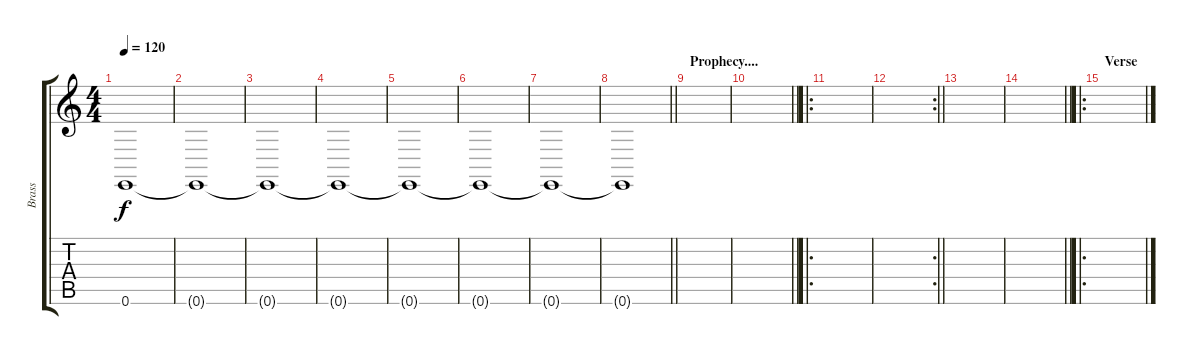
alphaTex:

\track ("Brass" "Brass") {instrument brasssection}
\staff {score tabs}
\tuning (E4 B3 G3 D3 A2 E2) {hide}
\ts (4 4)
\tempo 120
\clef g2
\ks c
0.6{t}.1{dy f} |
0.6{t}.1 |
0.6{t}.1 |
0.6{t}.1 |
0.6{t}.1 |
0.6{t}.1 |
0.6{t}.1 |
\barLineRight lightlight
0.6{t}.1 |
\section ("" "Prophecy....")
|
\barLineRight lightlight
|
\ro
|
\rc 2
\barLineRight lightlight
|
|
\barLineRight lightlight
|
\ro
\section ("" "Verse")
